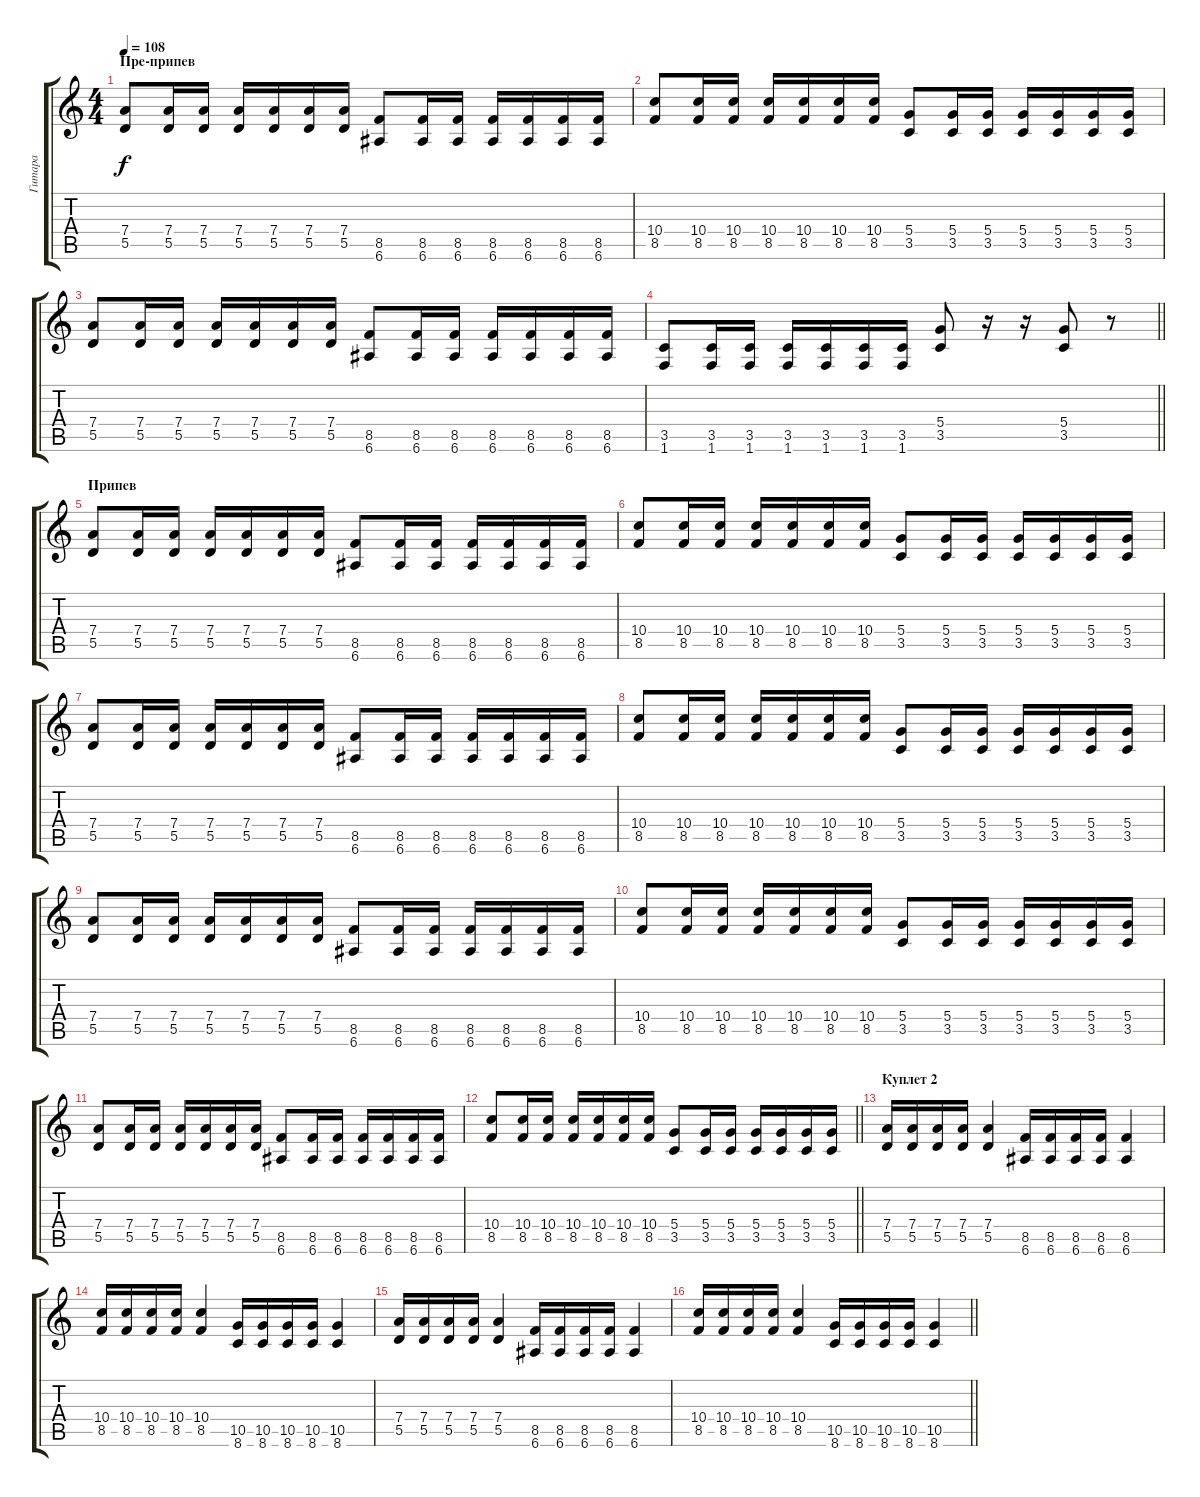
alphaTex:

\track ("Гитара" "Гитара") {instrument distortionguitar}
\staff {score tabs}
\tuning (E4 B3 G3 D3 A2 E2) {hide}
\ts (4 4)
\section ("" "Пре-припев")
\tempo 108
\clef g2
\ks c
(7.4 5.5).8{dy f} (7.4 5.5).16 (7.4 5.5).16 (7.4 5.5).16 (7.4 5.5).16 (7.4 5.5).16 (7.4 5.5).16 (8.5 6.6).8 (8.5 6.6).16 (8.5 6.6).16 (8.5 6.6).16 (8.5 6.6).16 (8.5 6.6).16 (8.5 6.6).16 |
(10.4 8.5).8 (10.4 8.5).16 (10.4 8.5).16 (10.4 8.5).16 (10.4 8.5).16 (10.4 8.5).16 (10.4 8.5).16 (5.4 3.5).8 (5.4 3.5).16 (5.4 3.5).16 (5.4 3.5).16 (5.4 3.5).16 (5.4 3.5).16 (5.4 3.5).16 |
(7.4 5.5).8 (7.4 5.5).16 (7.4 5.5).16 (7.4 5.5).16 (7.4 5.5).16 (7.4 5.5).16 (7.4 5.5).16 (8.5 6.6).8 (8.5 6.6).16 (8.5 6.6).16 (8.5 6.6).16 (8.5 6.6).16 (8.5 6.6).16 (8.5 6.6).16 |
\barLineRight lightlight
(3.5 1.6).8 (3.5 1.6).16 (3.5 1.6).16 (3.5 1.6).16 (3.5 1.6).16 (3.5 1.6).16 (3.5 1.6).16 (5.4 3.5).8 r.16 r.16 (5.4 3.5).8 r.8 |
\section ("" "Припев")
(7.4 5.5).8 (7.4 5.5).16 (7.4 5.5).16 (7.4 5.5).16 (7.4 5.5).16 (7.4 5.5).16 (7.4 5.5).16 (8.5 6.6).8 (8.5 6.6).16 (8.5 6.6).16 (8.5 6.6).16 (8.5 6.6).16 (8.5 6.6).16 (8.5 6.6).16 |
(10.4 8.5).8 (10.4 8.5).16 (10.4 8.5).16 (10.4 8.5).16 (10.4 8.5).16 (10.4 8.5).16 (10.4 8.5).16 (5.4 3.5).8 (5.4 3.5).16 (5.4 3.5).16 (5.4 3.5).16 (5.4 3.5).16 (5.4 3.5).16 (5.4 3.5).16 |
(7.4 5.5).8 (7.4 5.5).16 (7.4 5.5).16 (7.4 5.5).16 (7.4 5.5).16 (7.4 5.5).16 (7.4 5.5).16 (8.5 6.6).8 (8.5 6.6).16 (8.5 6.6).16 (8.5 6.6).16 (8.5 6.6).16 (8.5 6.6).16 (8.5 6.6).16 |
(10.4 8.5).8 (10.4 8.5).16 (10.4 8.5).16 (10.4 8.5).16 (10.4 8.5).16 (10.4 8.5).16 (10.4 8.5).16 (5.4 3.5).8 (5.4 3.5).16 (5.4 3.5).16 (5.4 3.5).16 (5.4 3.5).16 (5.4 3.5).16 (5.4 3.5).16 |
(7.4 5.5).8 (7.4 5.5).16 (7.4 5.5).16 (7.4 5.5).16 (7.4 5.5).16 (7.4 5.5).16 (7.4 5.5).16 (8.5 6.6).8 (8.5 6.6).16 (8.5 6.6).16 (8.5 6.6).16 (8.5 6.6).16 (8.5 6.6).16 (8.5 6.6).16 |
(10.4 8.5).8 (10.4 8.5).16 (10.4 8.5).16 (10.4 8.5).16 (10.4 8.5).16 (10.4 8.5).16 (10.4 8.5).16 (5.4 3.5).8 (5.4 3.5).16 (5.4 3.5).16 (5.4 3.5).16 (5.4 3.5).16 (5.4 3.5).16 (5.4 3.5).16 |
(7.4 5.5).8 (7.4 5.5).16 (7.4 5.5).16 (7.4 5.5).16 (7.4 5.5).16 (7.4 5.5).16 (7.4 5.5).16 (8.5 6.6).8 (8.5 6.6).16 (8.5 6.6).16 (8.5 6.6).16 (8.5 6.6).16 (8.5 6.6).16 (8.5 6.6).16 |
\barLineRight lightlight
(10.4 8.5).8 (10.4 8.5).16 (10.4 8.5).16 (10.4 8.5).16 (10.4 8.5).16 (10.4 8.5).16 (10.4 8.5).16 (5.4 3.5).8 (5.4 3.5).16 (5.4 3.5).16 (5.4 3.5).16 (5.4 3.5).16 (5.4 3.5).16 (5.4 3.5).16 |
\section ("" "Куплет 2")
(7.4 5.5).16 (7.4 5.5).16 (7.4 5.5).16 (7.4 5.5).16 (7.4 5.5).4 (8.5 6.6).16 (8.5 6.6).16 (8.5 6.6).16 (8.5 6.6).16 (8.5 6.6).4 |
(10.4 8.5).16 (10.4 8.5).16 (10.4 8.5).16 (10.4 8.5).16 (10.4 8.5).4 (10.5 8.6).16 (10.5 8.6).16 (10.5 8.6).16 (10.5 8.6).16 (10.5 8.6).4 |
(7.4 5.5).16 (7.4 5.5).16 (7.4 5.5).16 (7.4 5.5).16 (7.4 5.5).4 (8.5 6.6).16 (8.5 6.6).16 (8.5 6.6).16 (8.5 6.6).16 (8.5 6.6).4 |
\barLineRight lightlight
(10.4 8.5).16 (10.4 8.5).16 (10.4 8.5).16 (10.4 8.5).16 (10.4 8.5).4 (10.5 8.6).16 (10.5 8.6).16 (10.5 8.6).16 (10.5 8.6).16 (10.5 8.6).4
